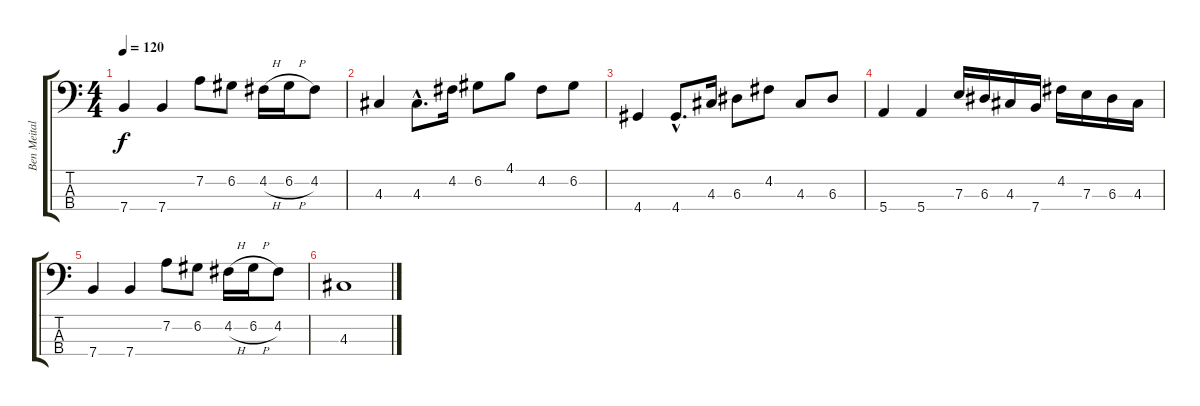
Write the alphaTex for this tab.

\track ("Ben Meital" "Ben Meital") {instrument electricbassfinger}
\staff {score tabs}
\tuning (G2 D2 A1 E1) {hide}
\ts (4 4)
\tempo 120
\clef f4
\ks c
7.4.4{dy f} 7.4.4 7.2.8 6.2.8 4.2{h}.16 6.2{h}.16 4.2.8 |
4.3.4 4.3{hac}.8{d} 4.2.16 6.2.8 4.1.8 4.2.8 6.2.8 |
4.4.4 4.4{hac}.8{d} 4.3.16 6.3.8 4.2.8 4.3.8 6.3.8 |
5.4.4 5.4.4 7.3.16 6.3.16 4.3.16 7.4.16 4.2.16 7.3.16 6.3.16 4.3.16 |
7.4.4 7.4.4 7.2.8 6.2.8 4.2{h}.16 6.2{h}.16 4.2.8 |
4.3.1
